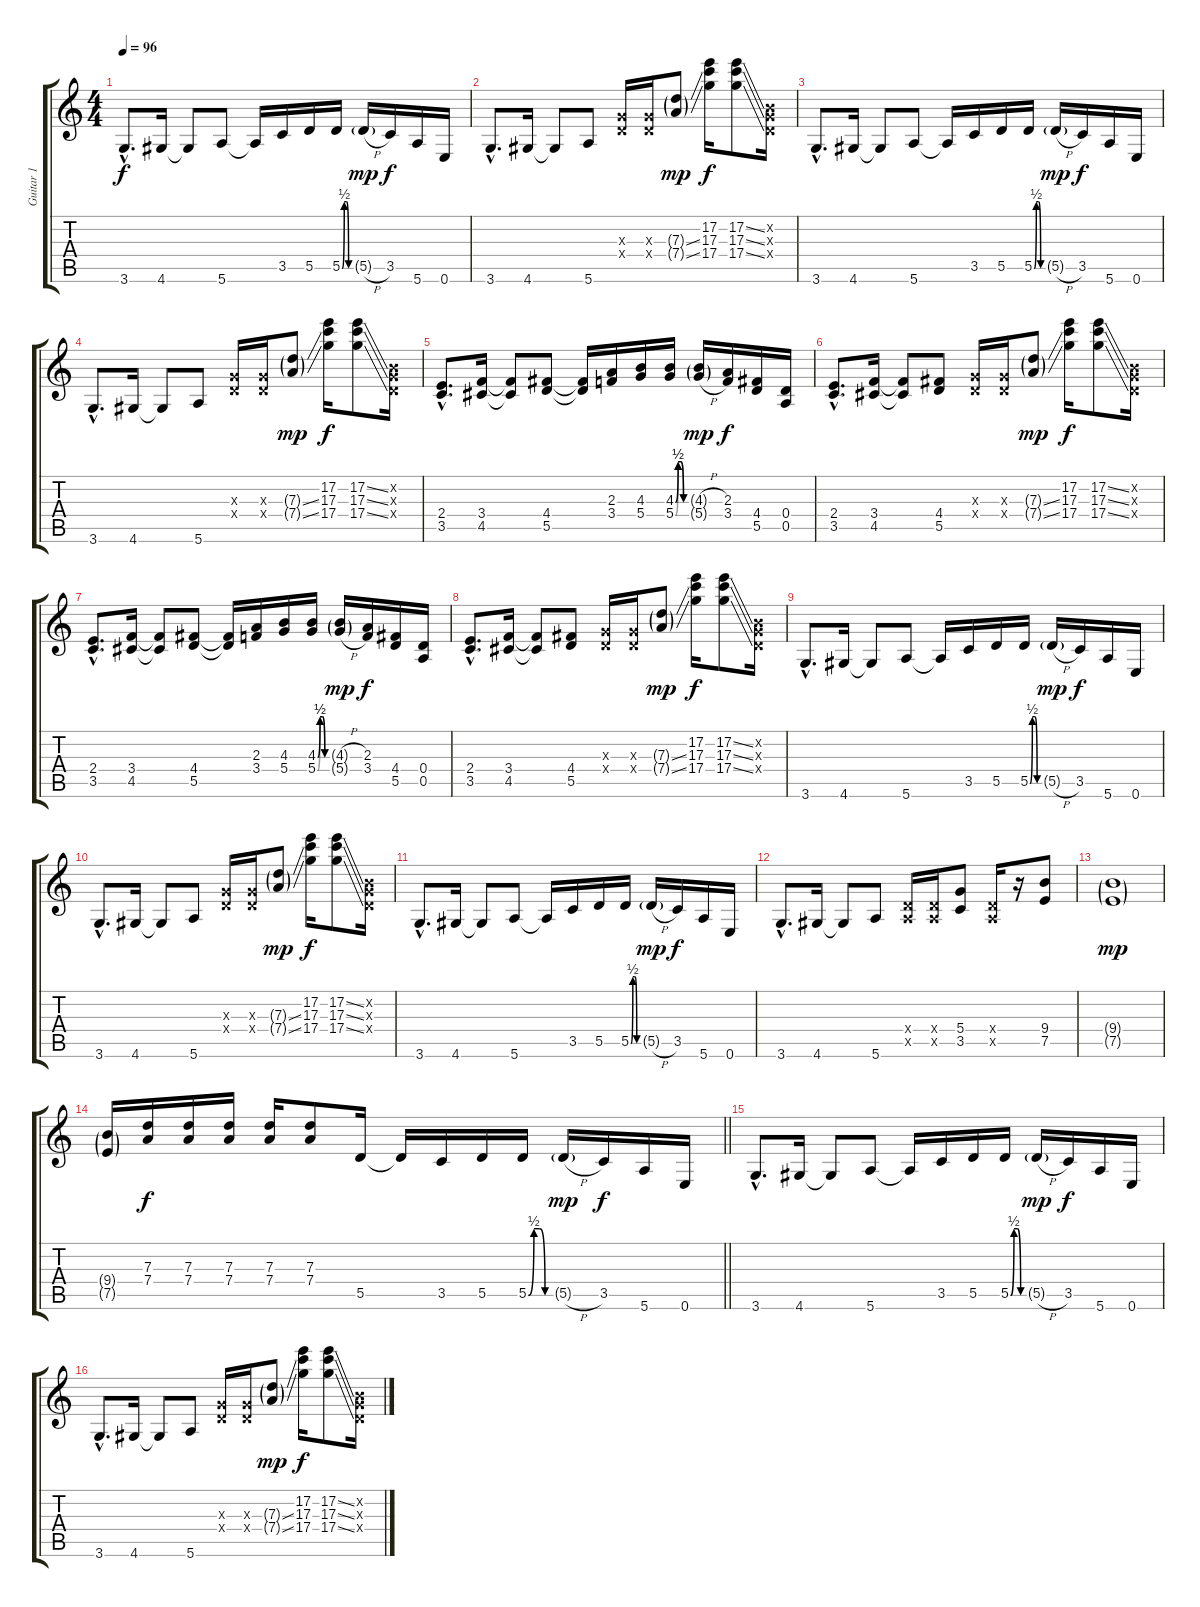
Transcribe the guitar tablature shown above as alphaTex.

\track ("Guitar 1" "Guitar 1") {instrument distortionguitar}
\staff {score tabs}
\tuning (E4 B3 G3 D3 A2 E2) {hide}
\ts (4 4)
\tempo 96
\clef g2
\ks c
3.6{hac}.8{d dy f} 4.6.16 4.6{t}.8 5.6.8 5.6{t}.16 3.5.16 5.5.16 5.5{be (custom 0 0 15 2 30 2 45 0 60 0)}.16 5.5{h g}.16{dy mp} 3.5.16{dy f} 5.6.16 0.6.16 |
3.6{hac}.8{d} 4.6.16 4.6{t}.8 5.6.8 (0.3{x} 0.4{x}).16 (0.3{x} 0.4{x}).16 (7.3{ss g} 7.4{ss g}).8{dy mp} (17.2 17.3 17.4).16{dy f} (17.2{ss} 17.3{ss} 17.4{ss}).8 (0.2{x} 0.3{x} 0.4{x}).16 |
3.6{hac}.8{d} 4.6.16 4.6{t}.8 5.6.8 5.6{t}.16 3.5.16 5.5.16 5.5{be (custom 0 0 15 2 30 2 45 0 60 0)}.16 5.5{h g}.16{dy mp} 3.5.16{dy f} 5.6.16 0.6.16 |
3.6{hac}.8{d} 4.6.16 4.6{t}.8 5.6.8 (0.3{x} 0.4{x}).16 (0.3{x} 0.4{x}).16 (7.3{ss g} 7.4{ss g}).8{dy mp} (17.2 17.3 17.4).16{dy f} (17.2{ss} 17.3{ss} 17.4{ss}).8 (0.2{x} 0.3{x} 0.4{x}).16 |
(2.4{hac} 3.5{hac}).8{d} (3.4 4.5).16 (3.4{t} 4.5{t}).8 (4.4 5.5).8 (4.4{t} 5.5{t}).16 (2.3 3.4).16 (4.3 5.4).16 (4.3{be (custom 0 0 15 2 30 2 45 0 60 0)} 5.4{be (custom 0 0 15 2 30 2 45 0 60 0)}).16 (4.3{h g} 5.4{h g}).16{dy mp} (2.3 3.4).16{dy f} (4.4 5.5).16 (0.4 0.5).16 |
(2.4{hac} 3.5{hac}).8{d} (3.4 4.5).16 (3.4{t} 4.5{t}).8 (4.4 5.5).8 (0.3{x} 0.4{x}).16 (0.3{x} 0.4{x}).16 (7.3{ss g} 7.4{ss g}).8{dy mp} (17.2 17.3 17.4).16{dy f} (17.2{ss} 17.3{ss} 17.4{ss}).8 (0.2{x} 0.3{x} 0.4{x}).16 |
(2.4{hac} 3.5{hac}).8{d} (3.4 4.5).16 (3.4{t} 4.5{t}).8 (4.4 5.5).8 (4.4{t} 5.5{t}).16 (2.3 3.4).16 (4.3 5.4).16 (4.3{be (custom 0 0 15 2 30 2 45 0 60 0)} 5.4{be (custom 0 0 15 2 30 2 45 0 60 0)}).16 (4.3{h g} 5.4{h g}).16{dy mp} (2.3 3.4).16{dy f} (4.4 5.5).16 (0.4 0.5).16 |
(2.4{hac} 3.5{hac}).8{d} (3.4 4.5).16 (3.4{t} 4.5{t}).8 (4.4 5.5).8 (0.3{x} 0.4{x}).16 (0.3{x} 0.4{x}).16 (7.3{ss g} 7.4{ss g}).8{dy mp} (17.2 17.3 17.4).16{dy f} (17.2{ss} 17.3{ss} 17.4{ss}).8 (0.2{x} 0.3{x} 0.4{x}).16 |
3.6{hac}.8{d} 4.6.16 4.6{t}.8 5.6.8 5.6{t}.16 3.5.16 5.5.16 5.5{be (custom 0 0 15 2 30 2 45 0 60 0)}.16 5.5{h g}.16{dy mp} 3.5.16{dy f} 5.6.16 0.6.16 |
3.6{hac}.8{d} 4.6.16 4.6{t}.8 5.6.8 (0.3{x} 0.4{x}).16 (0.3{x} 0.4{x}).16 (7.3{ss g} 7.4{ss g}).8{dy mp} (17.2 17.3 17.4).16{dy f} (17.2{ss} 17.3{ss} 17.4{ss}).8 (0.2{x} 0.3{x} 0.4{x}).16 |
3.6{hac}.8{d} 4.6.16 4.6{t}.8 5.6.8 5.6{t}.16 3.5.16 5.5.16 5.5{be (custom 0 0 15 2 30 2 45 0 60 0)}.16 5.5{h g}.16{dy mp} 3.5.16{dy f} 5.6.16 0.6.16 |
3.6{hac}.8{d} 4.6.16 4.6{t}.8 5.6.8 (0.4{x} 0.5{x}).16 (0.4{x} 0.5{x}).16 (5.4 3.5).8 (0.4{x} 0.5{x}).16 r.16 (9.4 7.5).8 |
(9.4{g} 7.5{g}).1{dy mp} |
\barLineRight lightlight
(9.4{g} 7.5{g}).16 (7.3 7.4).16{dy f} (7.3 7.4).16 (7.3 7.4).16 (7.3 7.4).16 (7.3 7.4).8 5.5.16 5.5{t}.16 3.5.16 5.5.16 5.5{be (custom 0 0 15 2 30 2 45 0 60 0)}.16 5.5{h g}.16{dy mp} 3.5.16{dy f} 5.6.16 0.6.16 |
3.6{hac}.8{d} 4.6.16 4.6{t}.8 5.6.8 5.6{t}.16 3.5.16 5.5.16 5.5{be (custom 0 0 15 2 30 2 45 0 60 0)}.16 5.5{h g}.16{dy mp} 3.5.16{dy f} 5.6.16 0.6.16 |
3.6{hac}.8{d} 4.6.16 4.6{t}.8 5.6.8 (0.3{x} 0.4{x}).16 (0.3{x} 0.4{x}).16 (7.3{ss g} 7.4{ss g}).8{dy mp} (17.2 17.3 17.4).16{dy f} (17.2{ss} 17.3{ss} 17.4{ss}).8 (0.2{x} 0.3{x} 0.4{x}).16
